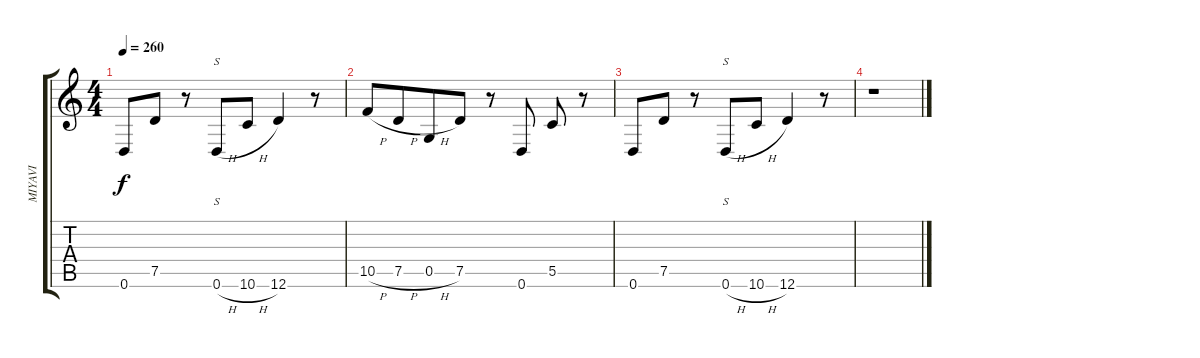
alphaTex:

\track ("MIYAVI" "MIYAVI") {instrument electricguitarclean}
\staff {score tabs}
\tuning (D4 A3 F3 C3 G2 D2) {hide}
\ts (4 4)
\tempo 260
\clef g2
\ks c
0.6.8{dy f} 7.5.8 r.8 0.6{h}.8{s beam merge} 10.6{h}.8 12.6.4 r.8 |
10.5{h}.8 7.5{h}.8{beam merge} 0.5{h}.8 7.5.8 r.8 0.6.8 5.5.8 r.8 |
0.6.8 7.5.8 r.8 0.6{h}.8{s beam merge} 10.6{h}.8 12.6.4 r.8 |
r.1
